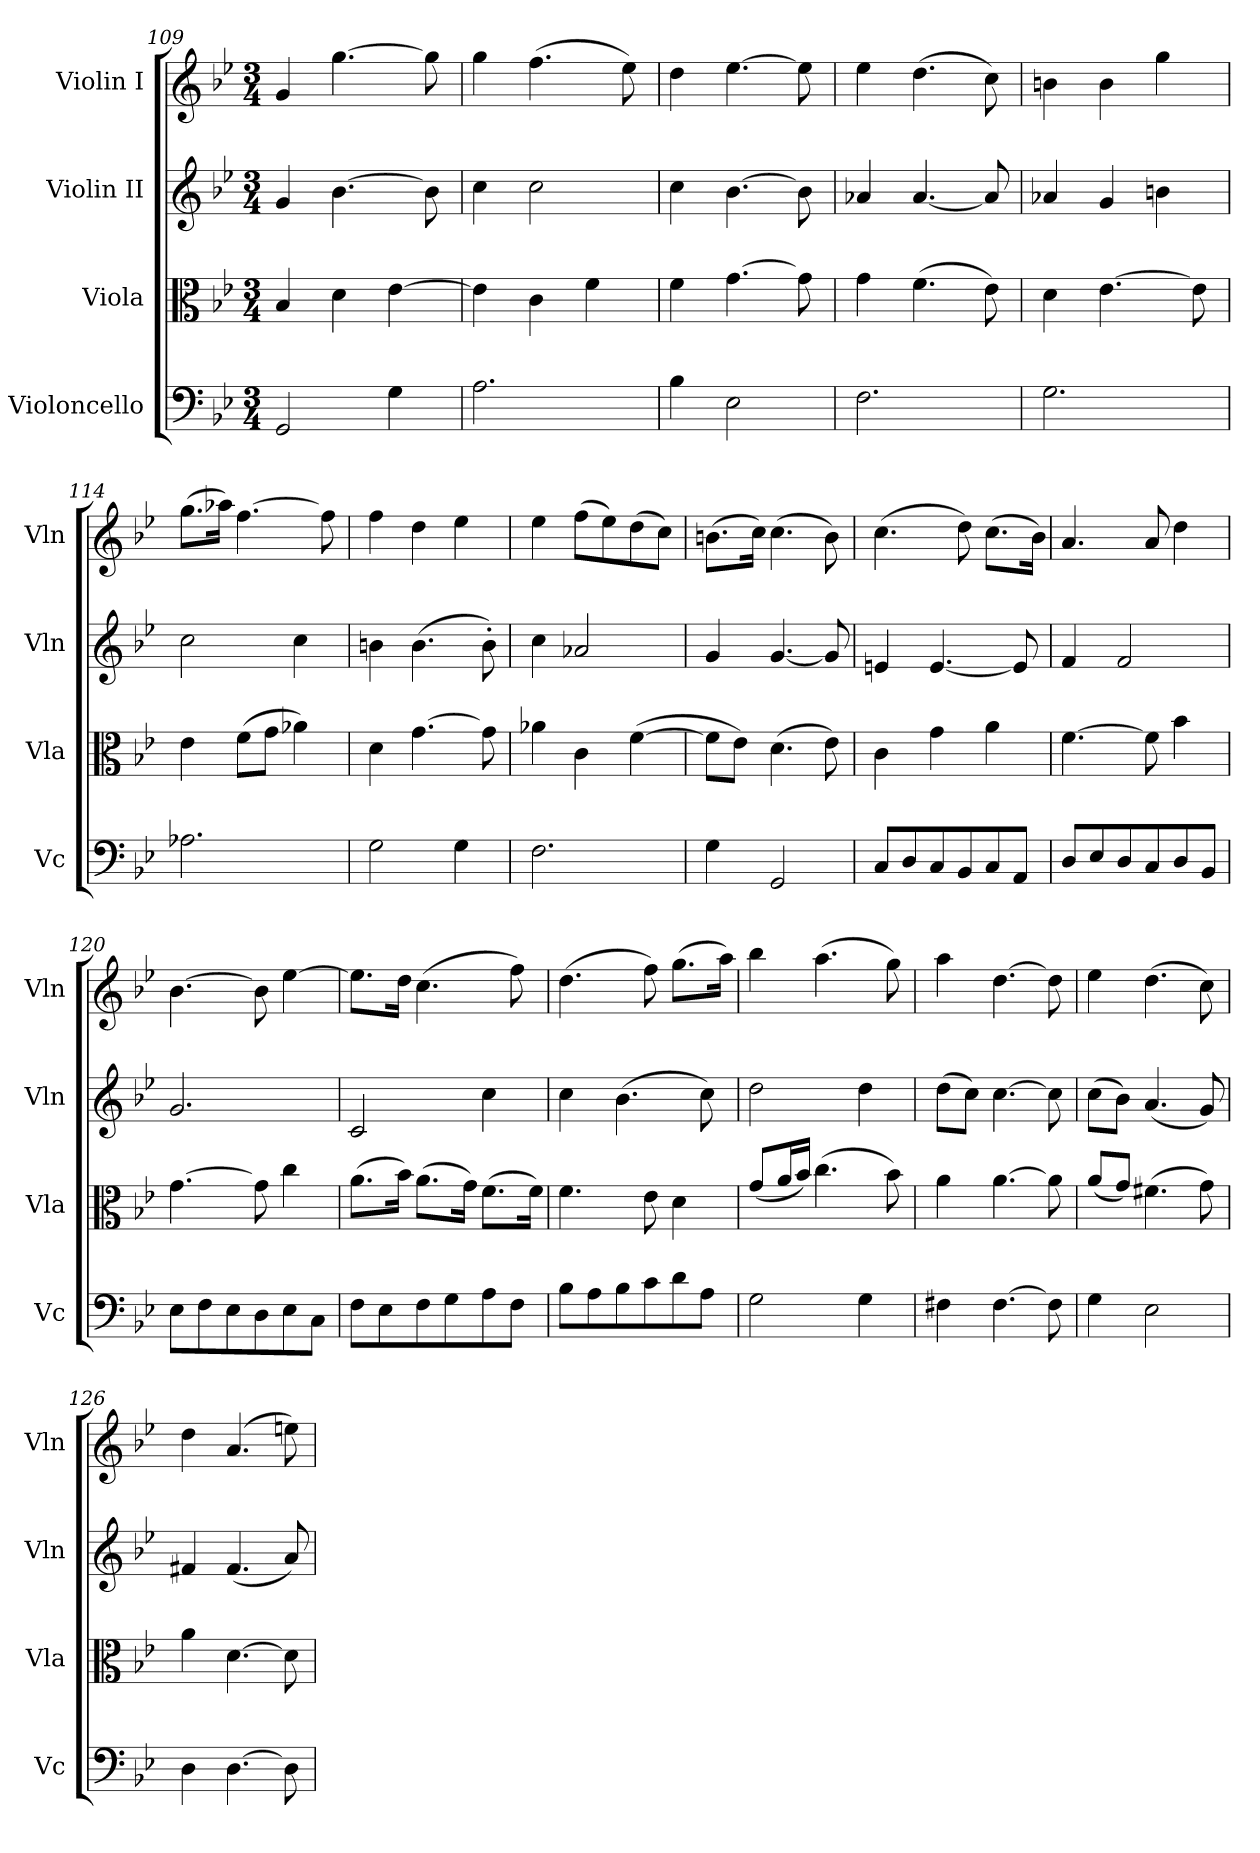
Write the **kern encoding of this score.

**kern	**kern	**kern	**kern
*part4	*part3	*part2	*part1
*staff4	*staff3	*staff2	*staff1
*I"Violoncello	*I"Viola	*I"Violin II	*I"Violin I
*I'Vc	*I'Vla	*I'Vln	*I'Vln
*clefF4	*clefC3	*clefG2	*clefG2
*k[b-e-]	*k[b-e-]	*k[b-e-]	*k[b-e-]
*M3/4	*M3/4	*M3/4	*M3/4
=109	=109	=109	=109
2GG/	4B-/	4g/	4g/
.	4d\	[4.b-\	[4.gg\
4G\	[4e-\	.	.
.	.	8b-\]	8gg\]
!!LO:PB:g=z
=110	=110	=110	=110
2.A\	4e-\]	4cc\	4gg\
.	4c\	2cc\	(>4.ff\
.	4f\	.	.
.	.	.	8ee-\)
=111	=111	=111	=111
4B-\	4f\	4cc\	4dd\
2E-\	[4.g\	[4.b-\	[4.ee-\
.	8g\]	8b-\]	8ee-\]
=112	=112	=112	=112
2.F\	4g\	4a-X/	4ee-\
.	(>4.f\	[4.a-/	(>4.dd\
.	8e-\)	8a-/]	8cc\)
=113	=113	=113	=113
2.G\	4d\	4a-X/	4bn\
.	[4.e-\	4g/	4b\
.	.	4bn\	4gg\
.	8e-\]	.	.
!!LO:LB:g=z
=114	=114	=114	=114
2.A-X\	4e-\	2cc\	(>8.gg\L
.	.	.	16aa-X\Jk)
.	(>8f\L	.	[4.ff\
.	8g\J	.	.
.	4a-X\)	4cc\	.
.	.	.	8ff\]
=115	=115	=115	=115
2G\	4d\	4bn\	4ff\
.	[4.g\	(>4.b\	4dd\
4G\	.	.	4ee-\
.	8g\]	8b'\)	.
=116	=116	=116	=116
2.F\	4a-X\	4cc\	4ee-\
.	4c\	2a-X/	(>8ff\L
.	.	.	8ee-\)
.	(>[4f\	.	(>8dd\
.	.	.	8cc\J)
=117	=117	=117	=117
4G\	8f\L]	4g/	(>8.bn\L
.	8e-\J)	.	.
.	.	.	16cc\Jk)
2GG/	(>4.d\	[4.g/	(>4.cc\
.	8e-\)	8g/]	8b\)
!!LO:LB:g=z
=118	=118	=118	=118
8C/L	4c\	4en/	(>4.cc\
8D/	.	.	.
8C/	4g\	[4.e/	.
8BB-/	.	.	8dd\)
8C/	4a\	.	(>8.cc\L
8AA/J	.	8e/]	.
.	.	.	16b-\Jk)
=119	=119	=119	=119
8D/L	[4.f\	4f/	4.a/
8E-/	.	.	.
8D/	.	2f/	.
8C/	8f\]	.	8a/
8D/	4b-\	.	4dd\
8BB-/J	.	.	.
=120	=120	=120	=120
8E-\L	[4.g\	2.g/	[4.b-\
8F\	.	.	.
8E-\	.	.	.
8D\	8g\]	.	8b-\]
8E-\	4cc\	.	[4ee-\
8C\J	.	.	.
=121	=121	=121	=121
8F\L	(>8.a\L	2c/	8.ee-\L]
8E-\	.	.	.
.	16b-\Jk)	.	16dd\Jk
8F\	(>8.a\L	.	(>4.cc\
8G\	.	.	.
.	16g\Jk)	.	.
8A\	(>8.f\L	4cc\	.
8F\J	.	.	8ff\)
.	16f\Jk)	.	.
!!LO:PB:g=z
=122	=122	=122	=122
8B-\L	4.f\	4cc\	(>4.dd\
8A\	.	.	.
8B-\	.	(>4.b-\	.
8c\	8e-\	.	8ff\)
8d\	4d\	.	(>8.gg\L
8A\J	.	8cc\)	.
.	.	.	16aa\Jk)
=123	=123	=123	=123
2G\	(<8g/L	2dd\	4bb-\
.	16a/L	.	.
.	16b-/JJ)	.	.
.	(>4.cc\	.	(>4.aa\
4G\	.	4dd\	.
.	8b-\)	.	8gg\)
=124	=124	=124	=124
4F#X\	4a\	(>8dd\L	4aa\
.	.	8cc\J)	.
[4.F#\	[4.a\	[4.cc\	[4.dd\
8F#\]	8a\]	8cc\]	8dd\]
=125	=125	=125	=125
4G\	(<8a/L	(>8cc\L	4ee-\
.	8g/J)	8b-\J)	.
2E-\	(>4.f#X\	(<4.a/	(>4.dd\
.	8g\)	8g/)	8cc\)
!!LO:LB:g=z
=126	=126	=126	=126
4D\	4a\	4f#X/	4dd\
[4.D\	[4.d\	(<4.f#/	(>4.a/
8D\]	8d\]	8a/)	8een\)
=	=	=	=
*-	*-	*-	*-
